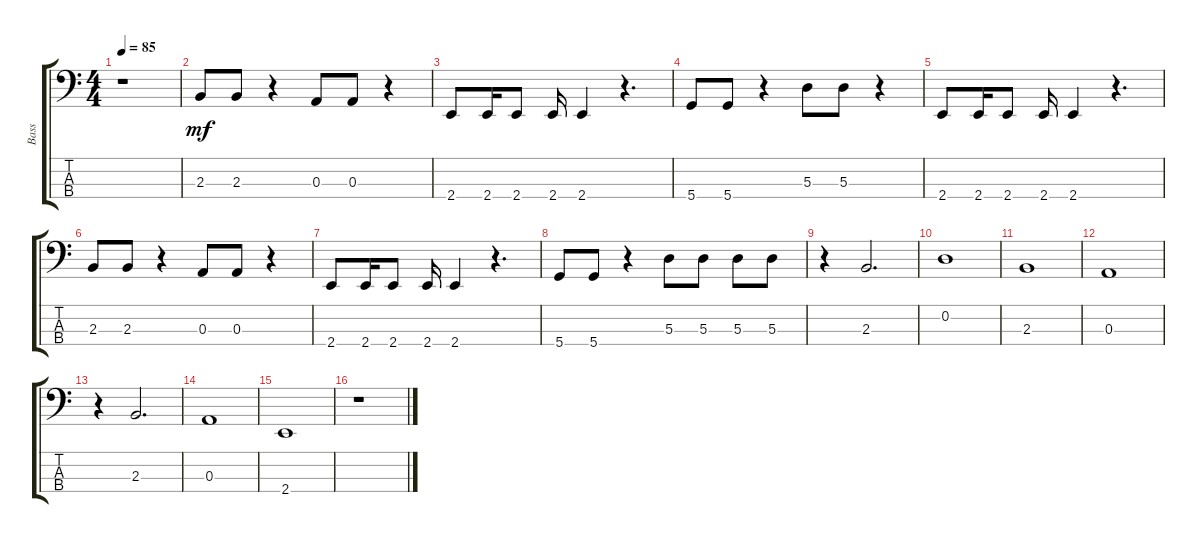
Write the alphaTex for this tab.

\track ("Bass" "Bass") {instrument electricbassfinger}
\staff {score tabs}
\tuning (G2 D2 A1 D1) {hide}
\ts (4 4)
\tempo 85
\clef f4
\ks c
r.1{dy mf instrument electricbassfinger} |
2.3.8 2.3.8 r.4 0.3.8 0.3.8 r.4 |
2.4.8 2.4.16 2.4.8 2.4.16 2.4.4 r.4{d} |
5.4.8 5.4.8 r.4 5.3.8 5.3.8 r.4 |
2.4.8 2.4.16 2.4.8 2.4.16 2.4.4 r.4{d} |
2.3.8 2.3.8 r.4 0.3.8 0.3.8 r.4 |
2.4.8 2.4.16 2.4.8 2.4.16 2.4.4 r.4{d} |
5.4.8 5.4.8 r.4 5.3.8 5.3.8 5.3.8 5.3.8 |
r.4 2.3.2{d} |
0.2.1 |
2.3.1 |
0.3.1 |
r.4 2.3.2{d} |
0.3.1 |
2.4.1 |
r.1
